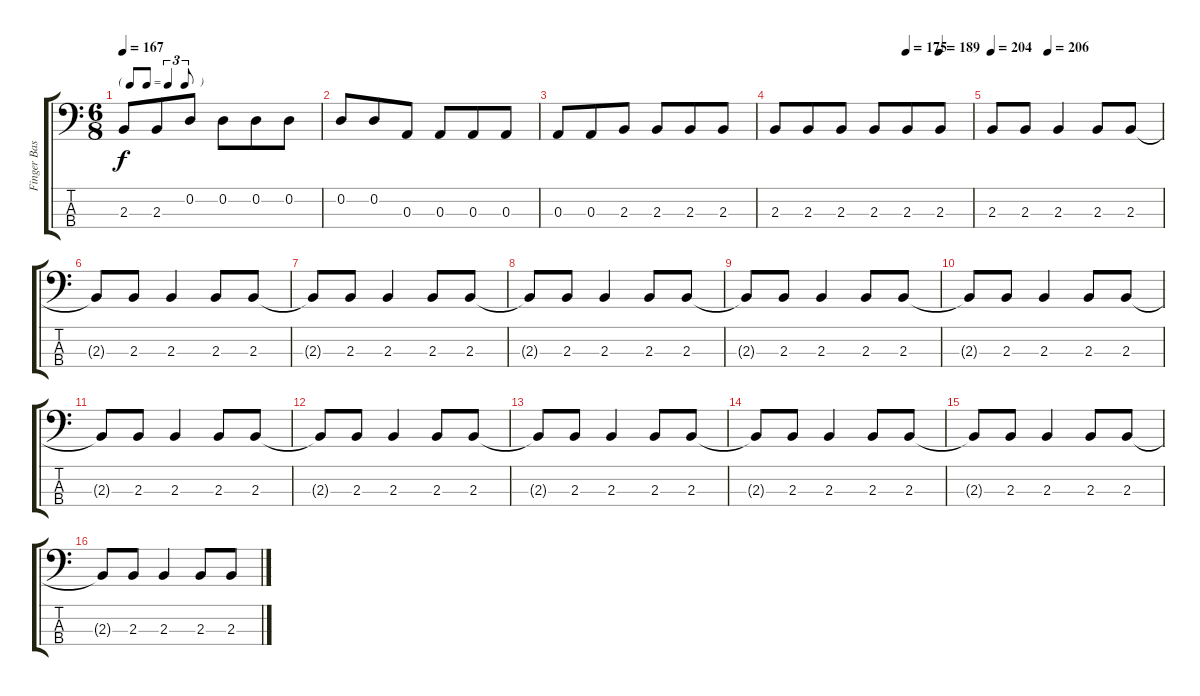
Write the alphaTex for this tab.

\track ("Finger Bass" "Finger Bas") {instrument electricbassfinger}
\staff {score tabs}
\tuning (G2 D2 A1 E1) {hide}
\ts (6 8)
\tf triplet8th
\tempo 167
\clef f4
\ks c
2.3.8{dy f} 2.3.8 0.2.8 0.2.8 0.2.8 0.2.8 |
0.2.8 0.2.8 0.3.8 0.3.8 0.3.8 0.3.8 |
0.3.8 0.3.8 2.3.8 2.3.8 2.3.8 2.3.8 |
\tempo (175 0.6666666666666666)
\tempo (189 0.8333333333333334)
2.3.8 2.3.8 2.3.8 2.3.8 2.3.8 2.3.8 |
\tempo 204
\tempo (206 0.3333333333333333)
2.3.8{instrument electricbassfinger} 2.3.8 2.3.4 2.3.8 2.3.8 |
2.3{t}.8 2.3.8 2.3.4 2.3.8 2.3.8 |
2.3{t}.8 2.3.8 2.3.4 2.3.8 2.3.8 |
2.3{t}.8 2.3.8 2.3.4 2.3.8 2.3.8 |
2.3{t}.8 2.3.8 2.3.4 2.3.8 2.3.8 |
2.3{t}.8 2.3.8 2.3.4 2.3.8 2.3.8 |
2.3{t}.8 2.3.8 2.3.4 2.3.8 2.3.8 |
2.3{t}.8 2.3.8 2.3.4 2.3.8 2.3.8 |
2.3{t}.8 2.3.8 2.3.4 2.3.8 2.3.8 |
2.3{t}.8 2.3.8 2.3.4 2.3.8 2.3.8 |
2.3{t}.8 2.3.8 2.3.4 2.3.8 2.3.8 |
2.3{t}.8 2.3.8 2.3.4 2.3.8 2.3.8
